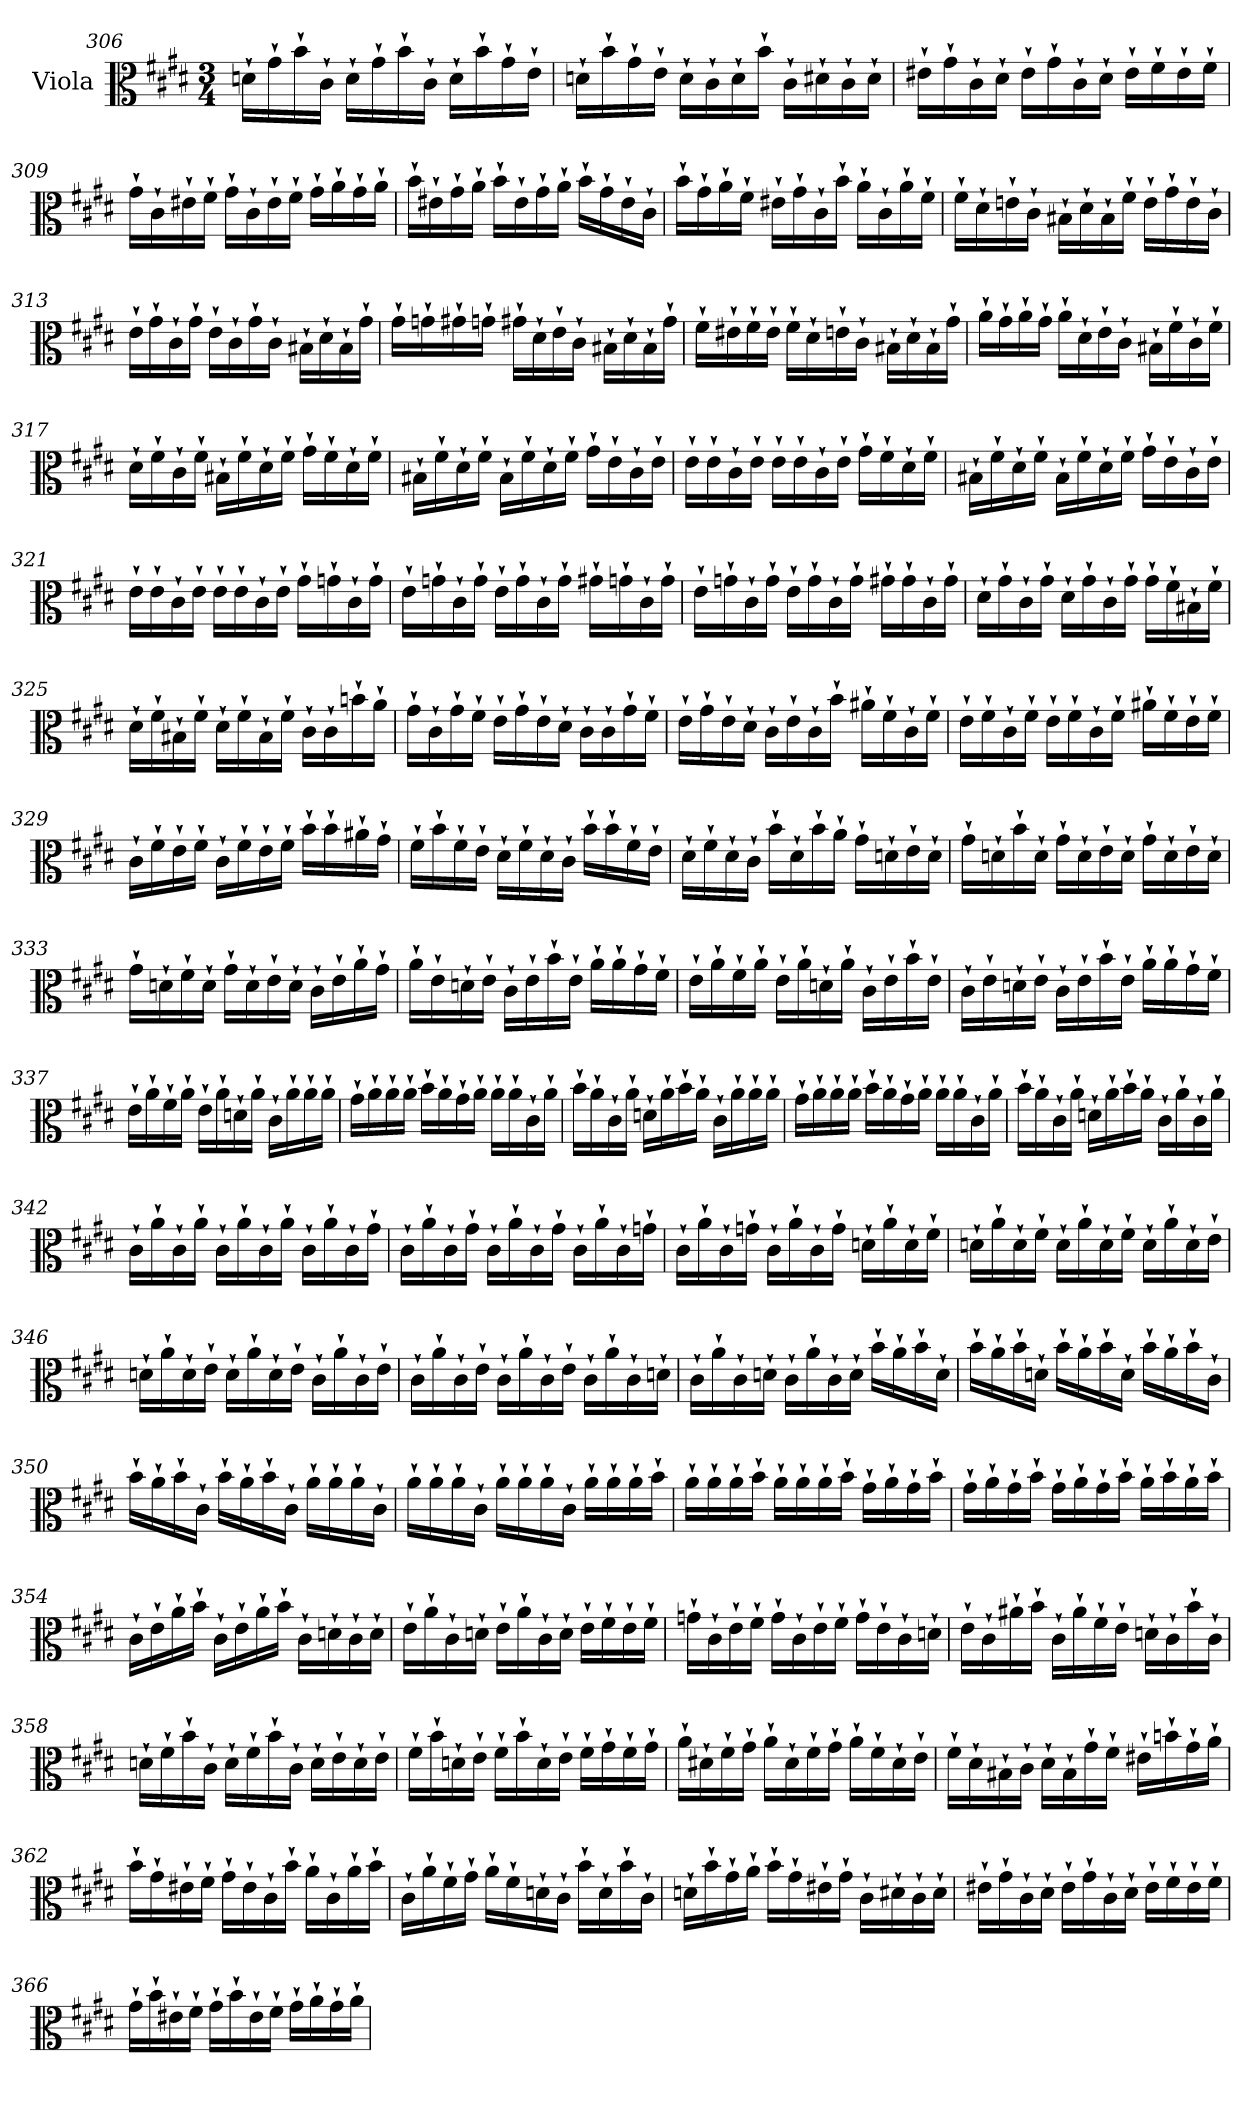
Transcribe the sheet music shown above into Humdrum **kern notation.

**kern
*part1
*staff1
*I"Viola
*I'Vla.
*clefC3
*k[f#c#g#d#]
*E:
*M3/4
=306
16dn`\LL
16g#`\
16b`\
16c#`\JJ
16d`\LL
16g#`\
16b`\
16c#`\JJ
16d`\LL
16b`\
16g#`\
16e`\JJ
!!LO:LB:g=z
=307
16dn`\LL
16b`\
16g#`\
16e`\JJ
16d`\LL
16c#`\
16d`\
16b`\JJ
16c#`\LL
16d#X`\
16c#`\
16d#`\JJ
=308
16e#X`\LL
16g#`\
16c#`\
16d#`\JJ
16e#`\LL
16g#`\
16c#`\
16d#`\JJ
16e#`\LL
16f#`\
16e#`\
16f#`\JJ
=309
16g#`\LL
16c#`\
16e#X`\
16f#`\JJ
16g#`\LL
16c#`\
16e#`\
16f#`\JJ
16g#`\LL
16a`\
16g#`\
16a`\JJ
!!LO:LB:g=z
=310
16b`\LL
16e#X`\
16g#`\
16a`\JJ
16b`\LL
16e#`\
16g#`\
16a`\JJ
16b`\LL
16g#`\
16e#`\
16c#`\JJ
=311
16b`\LL
16g#`\
16a`\
16f#`\JJ
16e#X`\LL
16g#`\
16c#`\
16b`\JJ
16a`\LL
16c#`\
16a`\
16f#`\JJ
=312
16f#`\LL
16d#`\
16en`\
16c#`\JJ
16B#X`\LL
16d#`\
16B#`\
16f#`\JJ
16e`\LL
16g#`\
16e`\
16c#`\JJ
!!LO:PB:g=z
=313
16e`\LL
16g#`\
16c#`\
16g#`\JJ
16e`\LL
16c#`\
16g#`\
16c#`\JJ
16B#X`\LL
16d#`\
16B#`\
16g#`\JJ
=314
16g#`\LL
16gn`\
16g#X`\
16gn`\JJ
16g#X`\LL
16d#`\
16e`\
16c#`\JJ
16B#X`\LL
16d#`\
16B#`\
16g#`\JJ
=315
16f#`\LL
16e#X`\
16f#`\
16e#`\JJ
16f#`\LL
16d#`\
16en`\
16c#`\JJ
16B#X`\LL
16d#`\
16B#`\
16g#`\JJ
!!LO:LB:g=z
=316
16a`\LL
16g#`\
16a`\
16g#`\JJ
16a`\LL
16d#`\
16e`\
16c#`\JJ
16B#X`\LL
16f#`\
16c#`\
16f#`\JJ
=317
16d#`\LL
16f#`\
16c#`\
16f#`\JJ
16B#X`\LL
16f#`\
16d#`\
16f#`\JJ
16g#`\LL
16f#`\
16d#`\
16f#`\JJ
=318
16B#X`\LL
16f#`\
16d#`\
16f#`\JJ
16B#`\LL
16f#`\
16d#`\
16f#`\JJ
16g#`\LL
16e`\
16c#`\
16e`\JJ
!!LO:LB:g=z
=319
16e`\LL
16e`\
16c#`\
16e`\JJ
16e`\LL
16e`\
16c#`\
16e`\JJ
16g#`\LL
16f#`\
16d#`\
16f#`\JJ
=320
16B#X`\LL
16f#`\
16d#`\
16f#`\JJ
16B#`\LL
16f#`\
16d#`\
16f#`\JJ
16g#`\LL
16e`\
16c#`\
16e`\JJ
=321
16e`\LL
16e`\
16c#`\
16e`\JJ
16e`\LL
16e`\
16c#`\
16e`\JJ
16g#`\LL
16gn`\
16c#`\
16g`\JJ
!!LO:LB:g=z
=322
16e`\LL
16gn`\
16c#`\
16g`\JJ
16e`\LL
16g`\
16c#`\
16g`\JJ
16g#X`\LL
16gn`\
16c#`\
16g`\JJ
=323
16e`\LL
16gn`\
16c#`\
16g`\JJ
16e`\LL
16g`\
16c#`\
16g`\JJ
16g#X`\LL
16g#`\
16c#`\
16g#`\JJ
=324
16d#`\LL
16g#`\
16c#`\
16g#`\JJ
16d#`\LL
16g#`\
16c#`\
16g#`\JJ
16g#`\LL
16f#`\
16B#X`\
16f#`\JJ
!!LO:LB:g=z
=325
16d#`\LL
16f#`\
16B#X`\
16f#`\JJ
16d#`\LL
16f#`\
16B#`\
16f#`\JJ
16c#`\LL
16c#`\
16bn`\
16a`\JJ
=326
16g#`\LL
16c#`\
16g#`\
16f#`\JJ
16e`\LL
16g#`\
16e`\
16d#`\JJ
16c#`\LL
16c#`\
16g#`\
16f#`\JJ
=327
16e`\LL
16g#`\
16e`\
16d#`\JJ
16c#`\LL
16e`\
16c#`\
16b`\JJ
16a#X`\LL
16f#`\
16c#`\
16f#`\JJ
!!LO:LB:g=z
=328
16e`\LL
16f#`\
16c#`\
16f#`\JJ
16e`\LL
16f#`\
16c#`\
16f#`\JJ
16a#X`\LL
16f#`\
16e`\
16f#`\JJ
=329
16c#`\LL
16f#`\
16e`\
16f#`\JJ
16c#`\LL
16f#`\
16e`\
16f#`\JJ
16b`\LL
16b`\
16a#X`\
16g#`\JJ
=330
16f#`\LL
16b`\
16f#`\
16e`\JJ
16d#`\LL
16f#`\
16d#`\
16c#`\JJ
16b`\LL
16b`\
16f#`\
16e`\JJ
!!LO:LB:g=z
=331
16d#`\LL
16f#`\
16d#`\
16c#`\JJ
16b`\LL
16d#`\
16b`\
16a`\JJ
16g#`\LL
16dn`\
16e`\
16d`\JJ
=332
16g#`\LL
16dn`\
16b`\
16d`\JJ
16g#`\LL
16d`\
16e`\
16d`\JJ
16g#`\LL
16d`\
16e`\
16d`\JJ
=333
16g#`\LL
16dn`\
16f#`\
16d`\JJ
16g#`\LL
16d`\
16e`\
16d`\JJ
16c#`\LL
16e`\
16a`\
16g#`\JJ
!!LO:LB:g=z
=334
16a`\LL
16e`\
16dn`\
16e`\JJ
16c#`\LL
16e`\
16b`\
16e`\JJ
16a`\LL
16a`\
16g#`\
16f#`\JJ
=335
16e`\LL
16a`\
16f#`\
16a`\JJ
16e`\LL
16a`\
16dn`\
16a`\JJ
16c#`\LL
16e`\
16b`\
16e`\JJ
=336
16c#`\LL
16e`\
16dn`\
16e`\JJ
16c#`\LL
16e`\
16b`\
16e`\JJ
16a`\LL
16a`\
16g#`\
16f#`\JJ
!!LO:LB:g=z
=337
16e`\LL
16a`\
16f#`\
16a`\JJ
16e`\LL
16a`\
16dn`\
16a`\JJ
16c#`\LL
16a`\
16a`\
16a`\JJ
=338
16g#`\LL
16a`\
16a`\
16a`\JJ
16b`\LL
16a`\
16g#`\
16a`\JJ
16a`\LL
16a`\
16c#`\
16a`\JJ
=339
16b`\LL
16a`\
16c#`\
16a`\JJ
16dn`\LL
16a`\
16b`\
16a`\JJ
16c#`\LL
16a`\
16a`\
16a`\JJ
!!LO:LB:g=z
=340
16g#`\LL
16a`\
16a`\
16a`\JJ
16b`\LL
16a`\
16g#`\
16a`\JJ
16a`\LL
16a`\
16c#`\
16a`\JJ
=341
16b`\LL
16a`\
16c#`\
16a`\JJ
16dn`\LL
16a`\
16b`\
16a`\JJ
16c#`\LL
16a`\
16c#`\
16a`\JJ
=342
16c#`\LL
16a`\
16c#`\
16a`\JJ
16c#`\LL
16a`\
16c#`\
16a`\JJ
16c#`\LL
16a`\
16c#`\
16g#`\JJ
!!LO:PB:g=z
=343
16c#`\LL
16a`\
16c#`\
16g#`\JJ
16c#`\LL
16a`\
16c#`\
16g#`\JJ
16c#`\LL
16a`\
16c#`\
16gn`\JJ
=344
16c#`\LL
16a`\
16c#`\
16gn`\JJ
16c#`\LL
16a`\
16c#`\
16g`\JJ
16dn`\LL
16a`\
16d`\
16f#`\JJ
=345
16dn`\LL
16a`\
16d`\
16f#`\JJ
16d`\LL
16a`\
16d`\
16f#`\JJ
16d`\LL
16a`\
16d`\
16e`\JJ
!!LO:LB:g=z
=346
16dn`\LL
16a`\
16d`\
16e`\JJ
16d`\LL
16a`\
16d`\
16e`\JJ
16c#`\LL
16a`\
16c#`\
16e`\JJ
=347
16c#`\LL
16a`\
16c#`\
16e`\JJ
16c#`\LL
16a`\
16c#`\
16e`\JJ
16c#`\LL
16a`\
16c#`\
16dn`\JJ
=348
16c#`\LL
16a`\
16c#`\
16dn`\JJ
16c#`\LL
16a`\
16c#`\
16d`\JJ
16b`\LL
16a`\
16b`\
16d`\JJ
!!LO:LB:g=z
=349
16b`\LL
16a`\
16b`\
16dn`\JJ
16b`\LL
16a`\
16b`\
16d`\JJ
16b`\LL
16a`\
16b`\
16c#`\JJ
=350
16b`\LL
16a`\
16b`\
16c#`\JJ
16b`\LL
16a`\
16b`\
16c#`\JJ
16a`\LL
16a`\
16a`\
16c#`\JJ
=351
16a`\LL
16a`\
16a`\
16c#`\JJ
16a`\LL
16a`\
16a`\
16c#`\JJ
16a`\LL
16a`\
16a`\
16b`\JJ
!!LO:LB:g=z
=352
16a`\LL
16a`\
16a`\
16b`\JJ
16a`\LL
16a`\
16a`\
16b`\JJ
16g#`\LL
16a`\
16g#`\
16b`\JJ
=353
16g#`\LL
16a`\
16g#`\
16b`\JJ
16g#`\LL
16a`\
16g#`\
16b`\JJ
16a`\LL
16b`\
16a`\
16b`\JJ
=354
16c#`\LL
16e`\
16a`\
16b`\JJ
16c#`\LL
16e`\
16a`\
16b`\JJ
16c#`\LL
16dn`\
16c#`\
16d`\JJ
!!LO:LB:g=z
=355
16e`\LL
16a`\
16c#`\
16dn`\JJ
16e`\LL
16a`\
16c#`\
16d`\JJ
16e`\LL
16f#`\
16e`\
16f#`\JJ
=356
16gn`\LL
16c#`\
16e`\
16f#`\JJ
16g`\LL
16c#`\
16e`\
16f#`\JJ
16g`\LL
16e`\
16c#`\
16dn`\JJ
=357
16e`\LL
16c#`\
16a#X`\
16b`\JJ
16c#`\LL
16a#`\
16f#`\
16e`\JJ
16dn`\LL
16c#`\
16b`\
16c#`\JJ
!!LO:LB:g=z
=358
16dn`\LL
16f#`\
16b`\
16c#`\JJ
16d`\LL
16f#`\
16b`\
16c#`\JJ
16d`\LL
16e`\
16d`\
16e`\JJ
=359
16f#`\LL
16b`\
16dn`\
16e`\JJ
16f#`\LL
16b`\
16d`\
16e`\JJ
16f#`\LL
16g#`\
16f#`\
16g#`\JJ
=360
16a`\LL
16d#X`\
16f#`\
16g#`\JJ
16a`\LL
16d#`\
16f#`\
16g#`\JJ
16a`\LL
16f#`\
16d#`\
16e`\JJ
!!LO:LB:g=z
=361
16f#`\LL
16d#`\
16B#X`\
16c#`\JJ
16d#`\LL
16B#`\
16g#`\
16f#`\JJ
16e#X`\LL
16bn`\
16g#`\
16a`\JJ
=362
16b`\LL
16g#`\
16e#X`\
16f#`\JJ
16g#`\LL
16e#`\
16c#`\
16b`\JJ
16a`\LL
16c#`\
16a`\
16b`\JJ
=363
16c#`\LL
16a`\
16f#`\
16g#`\JJ
16a`\LL
16f#`\
16dn`\
16c#`\JJ
16b`\LL
16d`\
16b`\
16c#`\JJ
!!LO:LB:g=z
=364
16dn`\LL
16b`\
16g#`\
16a`\JJ
16b`\LL
16g#`\
16e#X`\
16g#`\JJ
16c#`\LL
16d#X`\
16c#`\
16d#`\JJ
=365
16e#X`\LL
16g#`\
16c#`\
16d#`\JJ
16e#`\LL
16g#`\
16c#`\
16d#`\JJ
16e#`\LL
16f#`\
16e#`\
16f#`\JJ
=366
16g#`\LL
16b`\
16e#X`\
16f#`\JJ
16g#`\LL
16b`\
16e#`\
16f#`\JJ
16g#`\LL
16a`\
16g#`\
16a`\JJ
=
*-
